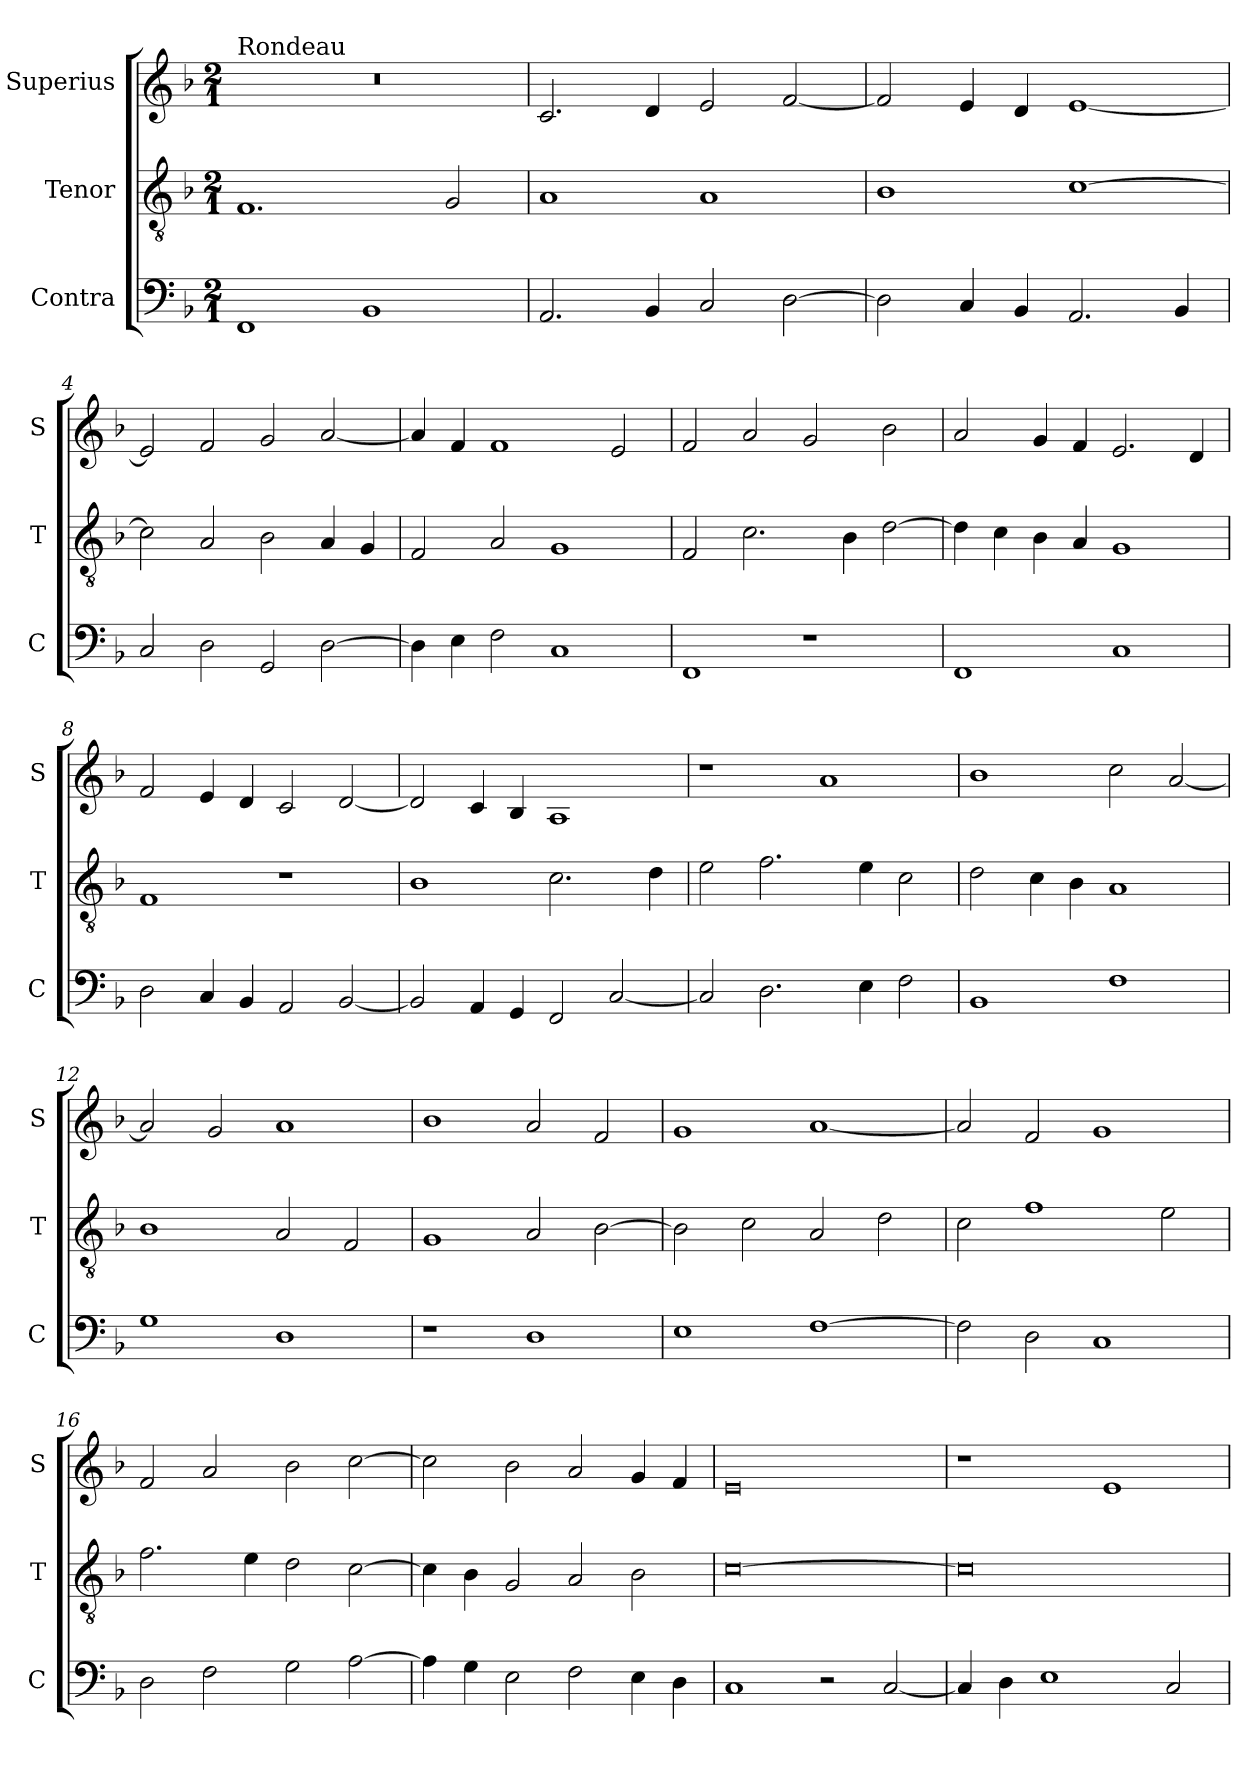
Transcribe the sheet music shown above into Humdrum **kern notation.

**kern	**kern	**kern
*part3	*part2	*part1
*staff3	*staff2	*staff1
*I"Contra	*I"Tenor	*I"Superius
*I'C	*I'T	*I'S
*clefF4	*clefGv2	*clefG2
*k[b-]	*k[b-]	*k[b-]
*M2/1	*M2/1	*M2/1
=1	=1	=1
!	!	!LO:TX:a:t=Rondeau
1FF	1.F	0r
1BB-	.	.
.	2G/	.
=2	=2	=2
2.AA/	1A	2.c/
4BB-/	.	4d/
2C/	1A	2e/
[2D\	.	[2f/
=3	=3	=3
2D\]	1B-	2f/]
4C/	.	4e/
4BB-/	.	4d/
2.AA/	[1c	[1e
4BB-/	.	.
=4	=4	=4
2C/	2c\]	2e/]
2D\	2A/	2f/
2GG/	2B-\	2g/
[2D\	4A/	[2a/
.	4G/	.
=5	=5	=5
4D\]	2F/	4a/]
4E\	.	4f/
2F\	2A/	1f
1C	1G	.
.	.	2e/
=6	=6	=6
1FF	2F/	2f/
.	2.c\	2a/
1r	.	2g/
.	4B-\	.
.	[2d\	2b-\
=7	=7	=7
1FF	4d\]	2a/
.	4c\	.
.	4B-\	4g/
.	4A/	4f/
1C	1G	2.e/
.	.	4d/
=8	=8	=8
2D\	1F	2f/
4C/	.	4e/
4BB-/	.	4d/
2AA/	1r	2c/
[2BB-/	.	[2d/
=9	=9	=9
2BB-/]	1B-	2d/]
4AA/	.	4c/
4GG/	.	4B-/
2FF/	2.c\	1A
[2C/	.	.
.	4d\	.
=10	=10	=10
2C/]	2e\	1r
2.D\	2.f\	.
.	.	1a
4E\	4e\	.
2F\	2c\	.
=11	=11	=11
1BB-	2d\	1b-
.	4c\	.
.	4B-\	.
1F	1A	2cc\
.	.	[2a/
=12	=12	=12
1G	1B-	2a/]
.	.	2g/
1D	2A/	1a
.	2F/	.
=13	=13	=13
1r	1G	1b-
1D	2A/	2a/
.	[2B-\	2f/
=14	=14	=14
1E	2B-\]	1g
.	2c\	.
[1F	2A/	[1a
.	2d\	.
=15	=15	=15
2F\]	2c\	2a/]
2D\	1f	2f/
1C	.	1g
.	2e\	.
=16	=16	=16
2D\	2.f\	2f/
2F\	.	2a/
.	4e\	.
2G\	2d\	2b-\
[2A\	[2c\	[2cc\
=17	=17	=17
4A\]	4c\]	2cc\]
4G\	4B-\	.
2E\	2G/	2b-\
2F\	2A/	2a/
4E\	2B-\	4g/
4D\	.	4f/
=18	=18	=18
1C	[0c	0e
2r	.	.
[2C/	.	.
=19	=19	=19
4C/]	0c]	1r
4D\	.	.
1E	.	.
.	.	1e
2C/	.	.
=	=	=
*-	*-	*-
